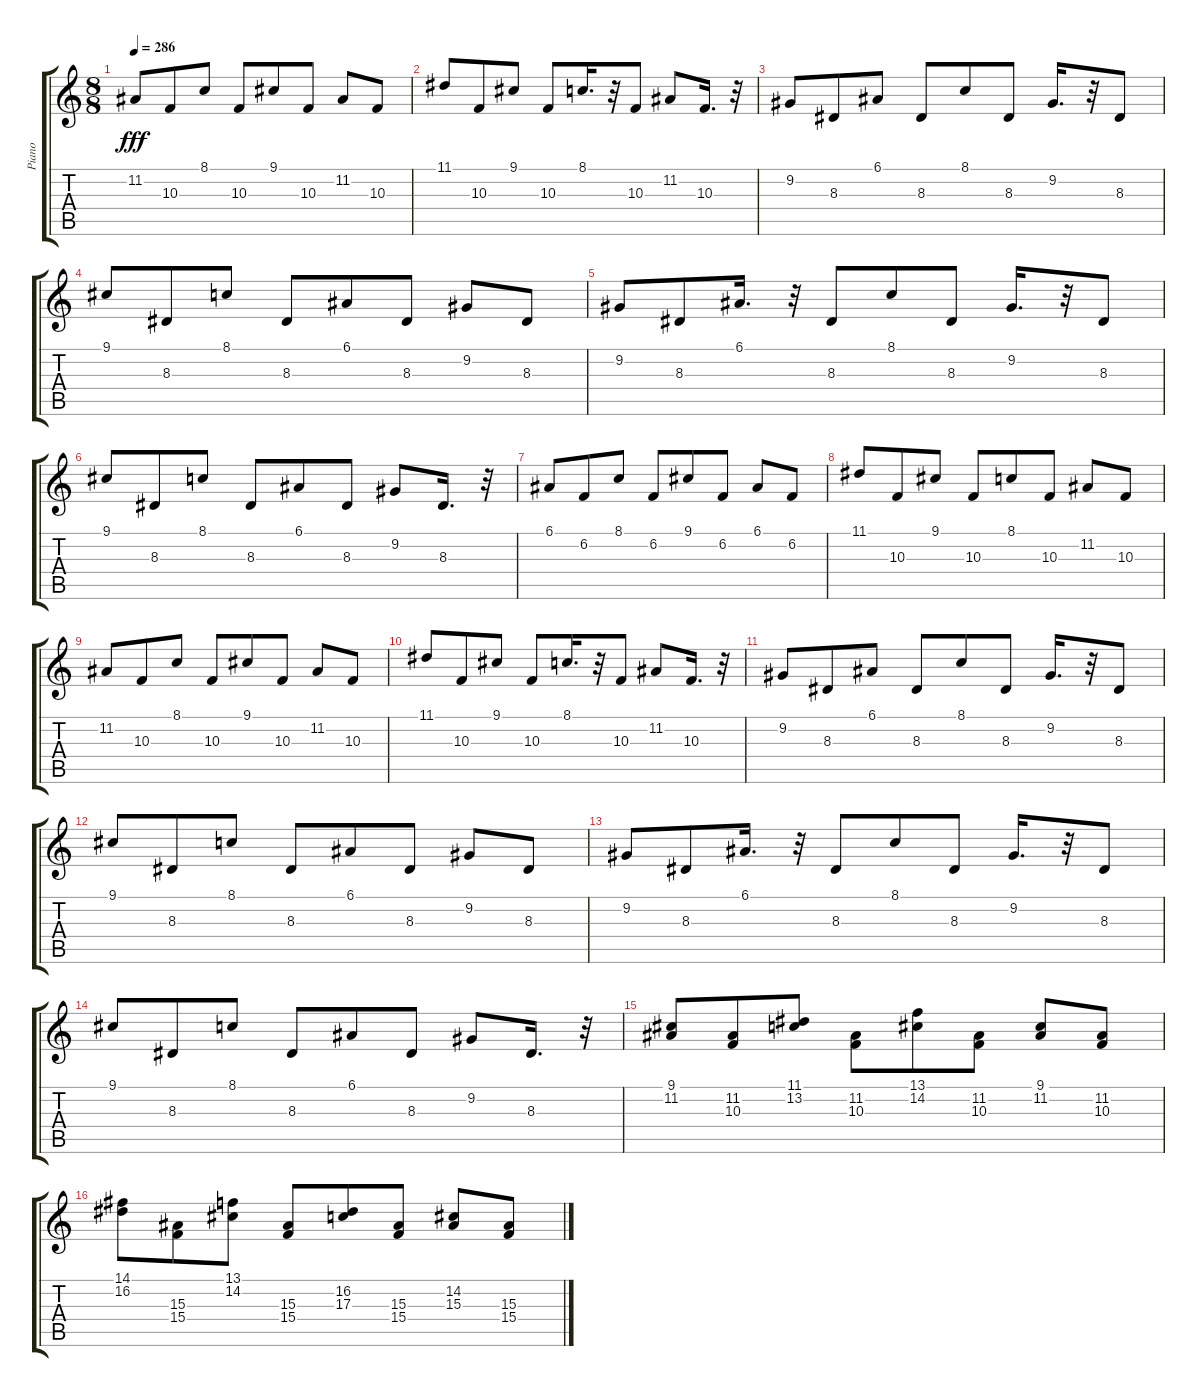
\track ("Piano" "Piano") {instrument acousticgrandpiano}
\staff {score tabs}
\tuning (E4 B3 G3 D3 A2 E2) {hide}
\ts (8 8)
\tempo 286
\clef g2
\ks c
11.2.8{dy fff} 10.3.8 8.1.8 10.3.8 9.1.8 10.3.8 11.2.8 10.3.8 |
11.1.8 10.3.8 9.1.8 10.3.8 8.1.16{d} r.32 10.3.8 11.2.8 10.3.16{d} r.32 |
9.2.8 8.3.8 6.1.8 8.3.8 8.1.8 8.3.8 9.2.16{d} r.32 8.3.8 |
9.1.8 8.3.8 8.1.8 8.3.8 6.1.8 8.3.8 9.2.8 8.3.8 |
9.2.8 8.3.8 6.1.16{d} r.32 8.3.8 8.1.8 8.3.8 9.2.16{d} r.32 8.3.8 |
9.1.8 8.3.8 8.1.8 8.3.8 6.1.8 8.3.8 9.2.8 8.3.16{d} r.32 |
6.1.8 6.2.8 8.1.8 6.2.8 9.1.8 6.2.8 6.1.8 6.2.8 |
11.1.8 10.3.8 9.1.8 10.3.8 8.1.8 10.3.8 11.2.8 10.3.8 |
11.2.8 10.3.8 8.1.8 10.3.8 9.1.8 10.3.8 11.2.8 10.3.8 |
11.1.8 10.3.8 9.1.8 10.3.8 8.1.16{d} r.32 10.3.8 11.2.8 10.3.16{d} r.32 |
9.2.8 8.3.8 6.1.8 8.3.8 8.1.8 8.3.8 9.2.16{d} r.32 8.3.8 |
9.1.8 8.3.8 8.1.8 8.3.8 6.1.8 8.3.8 9.2.8 8.3.8 |
9.2.8 8.3.8 6.1.16{d} r.32 8.3.8 8.1.8 8.3.8 9.2.16{d} r.32 8.3.8 |
9.1.8 8.3.8 8.1.8 8.3.8 6.1.8 8.3.8 9.2.8 8.3.16{d} r.32 |
(9.1 11.2).8 (11.2 10.3).8 (11.1 13.2).8 (11.2 10.3).8 (13.1 14.2).8 (11.2 10.3).8 (9.1 11.2).8 (11.2 10.3).8 |
(14.1 16.2).8 (15.3 15.4).8 (13.1 14.2).8 (15.3 15.4).8 (16.2 17.3).8 (15.3 15.4).8 (14.2 15.3).8 (15.3 15.4).8
